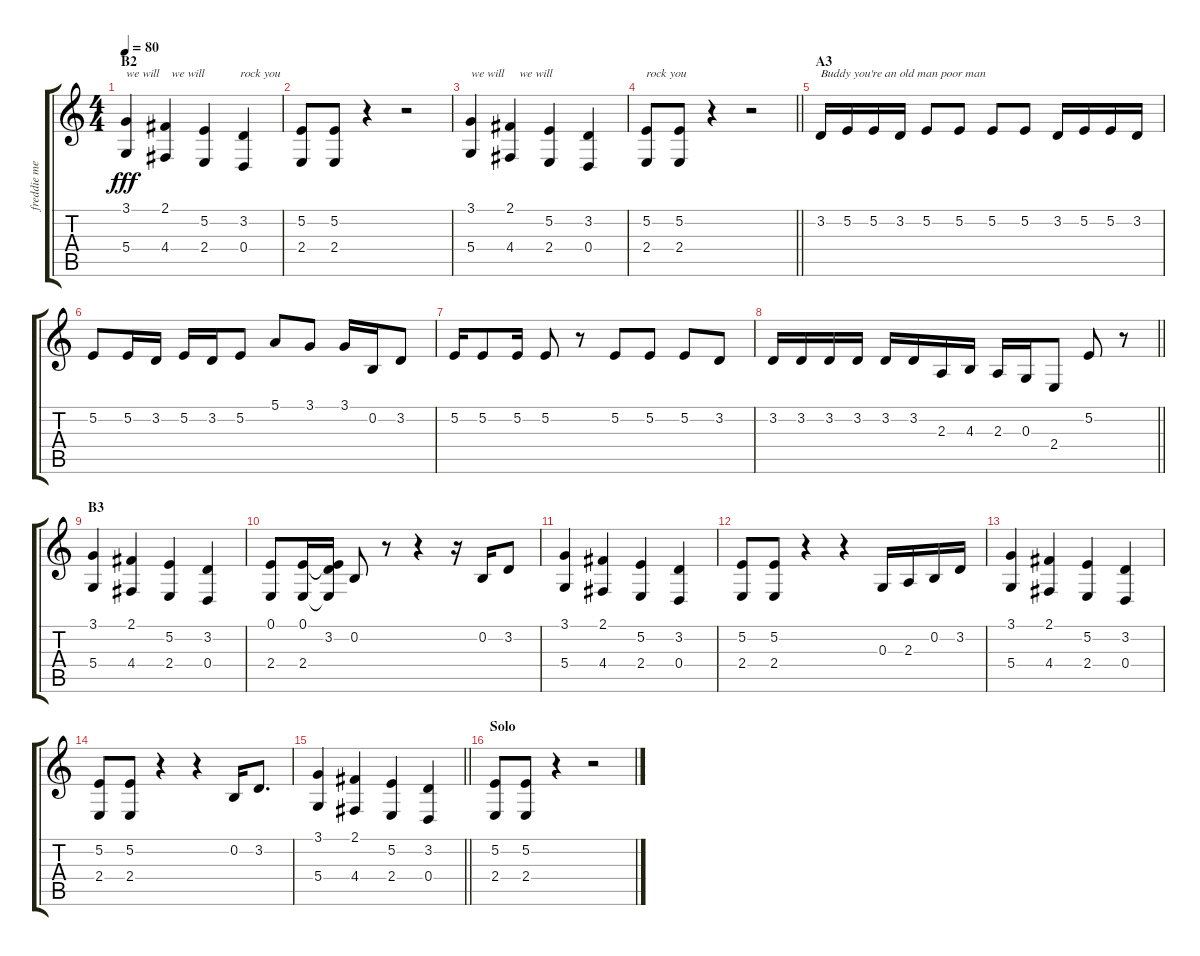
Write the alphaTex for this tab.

\track ("freddie mercury" "freddie me") {instrument lead6voice}
\staff {score tabs}
\tuning (E4 B3 G3 D3 A2 E2) {hide}
\ts (4 4)
\section ("" "B2")
\tempo 80
\clef g2
\ks c
(3.1 5.4).4{txt "we will    we will            rock you" dy fff} (2.1 4.4).4 (5.2 2.4).4 (3.2 0.4).4 |
(5.2 2.4).8 (5.2 2.4).8 r.4 r.2 |
(3.1 5.4).4{txt "we will     we will            "} (2.1 4.4).4 (5.2 2.4).4 (3.2 0.4).4 |
\barLineRight lightlight
(5.2 2.4).8{txt "rock you"} (5.2 2.4).8 r.4 r.2 |
\section ("" "A3")
3.2.16{txt "Buddy you're an old man poor man"} 5.2.16 5.2.16 3.2.16 5.2.8 5.2.8 5.2.8 5.2.8 3.2.16 5.2.16 5.2.16 3.2.16 |
5.2.8 5.2.16 3.2.16 5.2.16 3.2.16 5.2.8 5.1.8 3.1.8 3.1.16 0.2.16 3.2.8 |
5.2.16 5.2.8 5.2.16 5.2.8 r.8 5.2.8 5.2.8 5.2.8 3.2.8 |
\barLineRight lightlight
3.2.16 3.2.16 3.2.16 3.2.16 3.2.16 3.2.16 2.3.16 4.3.16 2.3.16 0.3.16 2.4.8 5.2.8 r.8 |
\section ("" "B3")
(3.1 5.4).4 (2.1 4.4).4 (5.2 2.4).4 (3.2 0.4).4 |
(0.1 2.4).8 (0.1 2.4).16 (0.1{t} 3.2 2.4{t}).16 0.2.8 r.8 r.4 r.16 0.2.16 3.2.8 |
(3.1 5.4).4 (2.1 4.4).4 (5.2 2.4).4 (3.2 0.4).4 |
(5.2 2.4).8 (5.2 2.4).8 r.4 r.4 0.3.16 2.3.16 0.2.16 3.2.16 |
(3.1 5.4).4 (2.1 4.4).4 (5.2 2.4).4 (3.2 0.4).4 |
(5.2 2.4).8 (5.2 2.4).8 r.4 r.4 0.2.16 3.2.8{d} |
\barLineRight lightlight
(3.1 5.4).4 (2.1 4.4).4 (5.2 2.4).4 (3.2 0.4).4 |
\section ("" "Solo")
(5.2 2.4).8 (5.2 2.4).8 r.4 r.2
